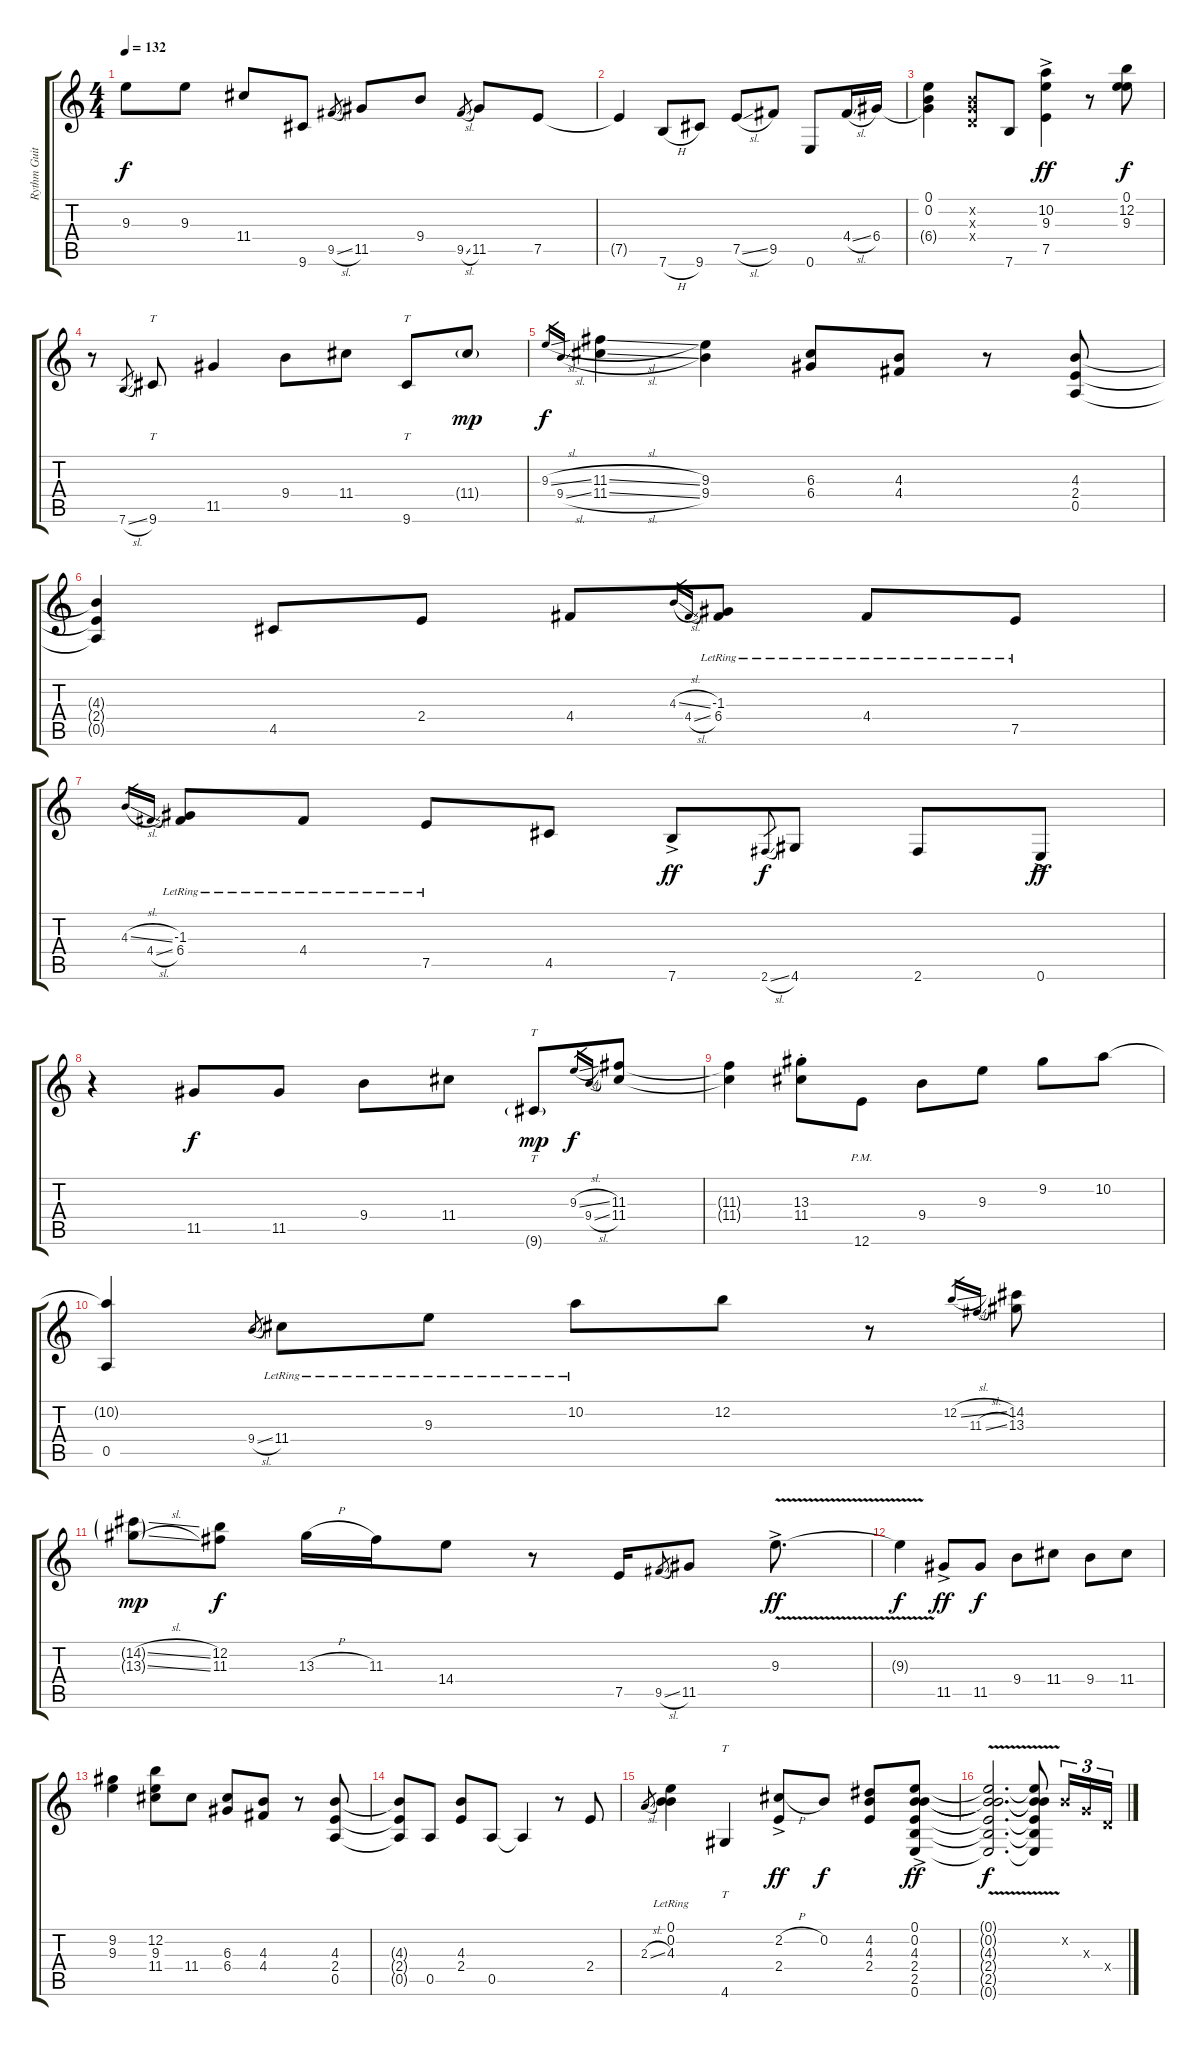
\track ("Rythm Guitar " "Rythm Guit") {instrument electricguitarclean}
\staff {score tabs}
\tuning (E4 B3 G3 D3 A2 E2) {hide}
\ts (4 4)
\tempo 132
\clef g2
\ks c
9.3{t}.8{dy f} 9.3.8 11.4.8 9.6.8 9.5{sl}.8{gr} 11.5.8 9.4.8 9.5{sl}.8{gr} 11.5.8 7.5.8 |
7.5{t}.4 7.6{h}.8 9.6.8 7.5{sl}.8 9.5.8 0.6.8 4.4{sl}.16 6.4.16 |
(0.1 0.2 6.4{t}).4 (0.2{x} 0.3{x} 0.4{x}).8 7.6.8 (10.2{ac} 9.3 7.5).4{dy ff} r.8 (0.1 12.2 9.3).8{dy f} |
r.8 7.6{sl}.8{gr} 9.6.8{tt} 11.5.4 9.4.8 11.4.8 9.6.8{tt} 11.4{g}.8{dy mp} |
9.3{sl}.16{gr dy f} 9.4{sl}.16{gr} (11.3{sl} 11.4{sl}).4 (9.3 9.4).4 (6.3 6.4).8 (4.3 4.4).8 r.8 (4.3 2.4 0.5).8 |
(4.3{t} 2.4{t} 0.5{t}).4 4.5.8 2.4.8 4.4.8 4.3{sl}.16{gr} 4.4{sl}.16{gr} (-1.3 6.4{lr}).8 4.4{lr}.8 7.5{lr}.8 |
4.3{sl}.16{gr} 4.4{sl}.16{gr} (-1.3 6.4{lr}).8 4.4{lr}.8 7.5{lr}.8 4.5.8 7.6{ac}.8{dy ff} 2.6{sl}.8{gr dy f} 4.6.8 2.6.8 0.6{ac}.8{dy ff} |
r.4 11.5.8{dy f} 11.5.8 9.4.8 11.4.8 9.6{g}.8{tt dy mp} 9.3{sl}.16{gr dy f} 9.4{sl}.16{gr} (11.3 11.4).8 |
(11.3{t} 11.4{t}).4 (13.3{st} 11.4).8 12.6{pm}.8 9.4.8 9.3.8 9.2.8 10.2.8 |
(10.2{t} 0.5).4 9.4{sl}.8{gr} 11.4{lr}.8 9.3{lr}.8 10.2{lr}.8 12.2.8 r.8 12.2{sl}.16{gr} 11.3{sl}.16{gr} (14.2 13.3).8 |
(14.2{sl g} 13.3{sl g}).8{dy mp} (12.2 11.3).8{dy f} 13.3{h}.16 11.3.16 14.4.8 r.8 7.5.16 9.5{sl}.8{gr} 11.5.8 9.3{v ac}.8{d dy ff} |
9.3{t}.4{dy f} 11.5{ac}.8{dy ff} 11.5.8{dy f} 9.4.8 11.4.8 9.4.8 11.4.8 |
(9.2 9.3).4 (12.2 9.3 11.4).8 11.4.8 (6.3 6.4).8 (4.3 4.4).8 r.8 (4.3 2.4 0.5).8 |
(4.3{t} 2.4{t} 0.5{t}).8 0.5.8 (4.3 2.4).8 0.5.8 0.5{t}.4 r.8 2.4.8 |
2.3{sl}.8{gr} (0.1 0.2 4.3{lr}).4 4.6.4{tt} (2.2{h ac} 2.4).8{dy ff} 0.2.8{dy f} (4.2 4.3 2.4).8 (0.1{ac} 0.2 4.3 2.4 2.5 0.6).8{dy ff} |
(0.1{v t} 0.2{v t} 4.3{v t} 2.4{v t} 2.5{v t} 0.6{v t}).2{d dy f} (0.1{t} 0.2{t} 4.3{t} 2.4{t} 2.5{t} 0.6{t}).8{beam Up} 0.2{x}.16{tu (3 2) beam Up} 0.3{x}.16{tu (3 2) beam Up} 0.4{x}.16{tu (3 2) beam Up}
